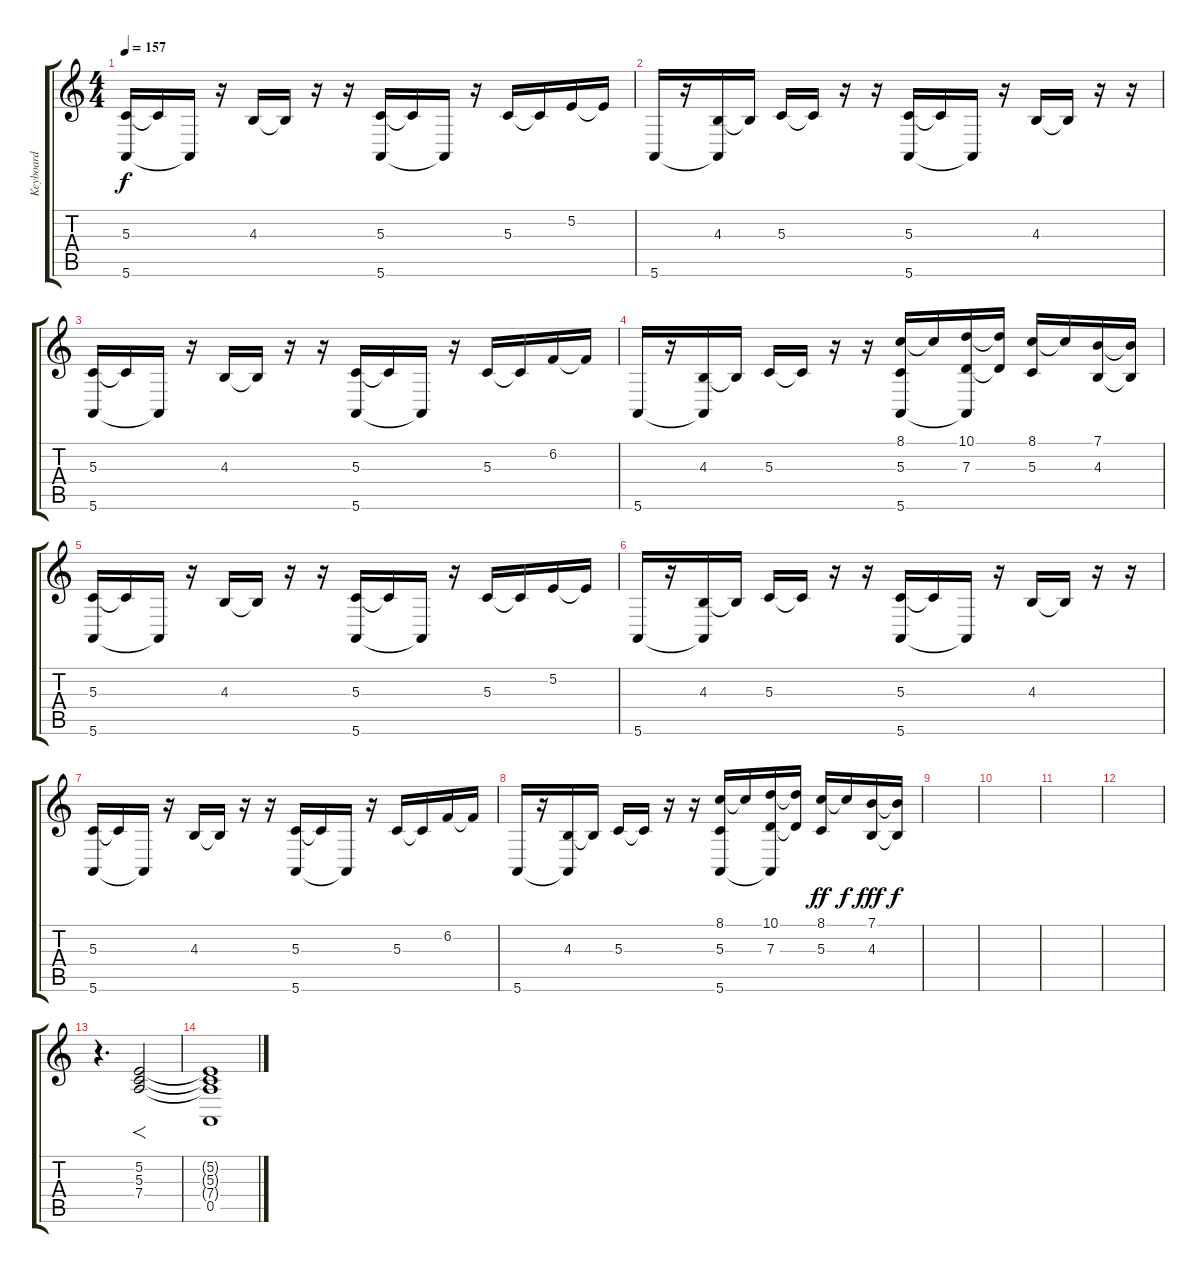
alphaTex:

\track ("Keyboard" "Keyboard") {instrument tremolostrings}
\staff {score tabs}
\tuning (E4 B3 G3 D3 A2 E2) {hide}
\ts (4 4)
\tempo 157
\clef g2
\ks c
(5.3 5.6).16{dy f volume 12 instrument tremolostrings} 5.3{t}.16 5.6{t}.16 r.16 4.3.16 4.3{t}.16 r.16 r.16 (5.3 5.6).16 5.3{t}.16 5.6{t}.16 r.16 5.3.16 5.3{t}.16 5.2.16 5.2{t}.16 |
5.6.16 r.16 (4.3 5.6{t}).16 4.3{t}.16 5.3.16 5.3{t}.16 r.16 r.16 (5.3 5.6).16 5.3{t}.16 5.6{t}.16 r.16 4.3.16 4.3{t}.16 r.16 r.16 |
(5.3 5.6).16 5.3{t}.16 5.6{t}.16 r.16 4.3.16 4.3{t}.16 r.16 r.16 (5.3 5.6).16 5.3{t}.16 5.6{t}.16 r.16 5.3.16 5.3{t}.16 6.2.16 6.2{t}.16 |
5.6.16 r.16 (4.3 5.6{t}).16 4.3{t}.16 5.3.16 5.3{t}.16 r.16 r.16 (8.1 5.3 5.6).16 8.1{t}.16 (10.1 7.3 5.6{t}).16 (10.1{t} 7.3{t}).16 (8.1 5.3).16 8.1{t}.16 (7.1 4.3).16 (7.1{t} 4.3{t}).16 |
(5.3 5.6).16 5.3{t}.16 5.6{t}.16 r.16 4.3.16 4.3{t}.16 r.16 r.16 (5.3 5.6).16 5.3{t}.16 5.6{t}.16 r.16 5.3.16 5.3{t}.16 5.2.16 5.2{t}.16 |
5.6.16 r.16 (4.3 5.6{t}).16 4.3{t}.16 5.3.16 5.3{t}.16 r.16 r.16 (5.3 5.6).16 5.3{t}.16 5.6{t}.16 r.16 4.3.16 4.3{t}.16 r.16 r.16 |
(5.3 5.6).16 5.3{t}.16 5.6{t}.16 r.16 4.3.16 4.3{t}.16 r.16 r.16 (5.3 5.6).16 5.3{t}.16 5.6{t}.16 r.16 5.3.16 5.3{t}.16 6.2.16 6.2{t}.16 |
5.6.16 r.16 (4.3 5.6{t}).16 4.3{t}.16 5.3.16 5.3{t}.16 r.16 r.16 (8.1 5.3 5.6).16 8.1{t}.16 (10.1 7.3 5.6{t}).16 (10.1{t} 7.3{t}).16 (8.1 5.3).16{dy ff} 8.1{t}.16{dy f} (7.1 4.3).16{dy fff} (7.1{t} 4.3{t}).16{dy f} |
|
|
|
|
r.4{d instrument stringensemble1} (5.2 5.3 7.4).2{f} |
(5.2{t} 5.3{t} 7.4{t} 0.5).1{volume 0}
